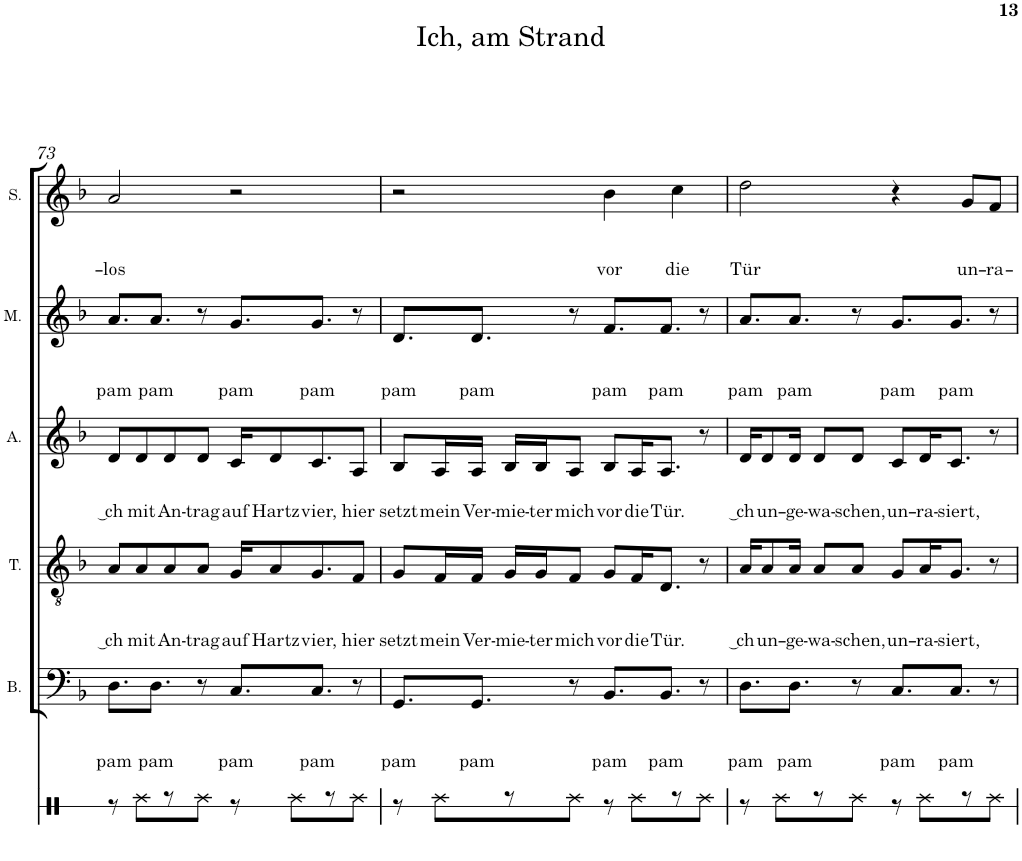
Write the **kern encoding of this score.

**kern	**kern	**text	**text	**text	**kern	**text	**text	**text	**kern	**text	**text	**text	**kern	**text	**text	**text	**kern	**text	**text	**text
*part6	*part5	*part5	*part5	*part5	*part4	*part4	*part4	*part4	*part3	*part3	*part3	*part3	*part2	*part2	*part2	*part2	*part1	*part1	*part1	*part1
*staff6	*staff5	*staff5	*staff5	*staff5	*staff4	*staff4	*staff4	*staff4	*staff3	*staff3	*staff3	*staff3	*staff2	*staff2	*staff2	*staff2	*staff1	*staff1	*staff1	*staff1
*I"Perkussion	*I"Bass	*	*	*	*I"Tenor	*	*	*	*I"Alt	*	*	*	*I"Mezzo	*	*	*	*I"Sopran	*	*	*
*	*I'B.	*	*	*	*I'T.	*	*	*	*I'A.	*	*	*	*I'M.	*	*	*	*I'S.	*	*	*
!!LO:PB:g=z
*clefX	*clefF4	*	*	*	*clefGv2	*	*	*	*clefG2	*	*	*	*clefG2	*	*	*	*clefG2	*	*	*
*k[b-]	*k[b-]	*	*	*	*k[b-]	*	*	*	*k[b-]	*	*	*	*k[b-]	*	*	*	*k[b-]	*	*	*
*d:	*d:	*	*	*	*d:	*	*	*	*d:	*	*	*	*d:	*	*	*	*d:	*	*	*
*M4/4	*M4/4	*	*	*	*M4/4	*	*	*	*M4/4	*	*	*	*M4/4	*	*	*	*M4/4	*	*	*
=73	=73	=73	=73	=73	=73	=73	=73	=73	=73	=73	=73	=73	=73	=73	=73	=73	=73	=73	=73	=73
!	!	!	!	!LO:LY:b	!	!	!	!LO:LY:b	!	!	!	!LO:LY:b	!	!	!	!LO:LY:b	!	!	!	!LO:LY:b
8r	8.D\L	.	.	pam	8A/L	.	.	‿ch	8d/L	.	.	‿ch	8.a/L	.	.	pam	2a/	.	.	-los
!	!	!	!	!	!	!	!	!LO:LY:b	!	!	!	!LO:LY:b	!	!	!	!	!	!	!	!
8Rg\L	.	.	.	.	8A/	.	.	mit	8d/	.	.	mit	.	.	.	.	.	.	.	.
!	!	!	!	!LO:LY:b	!	!	!	!	!	!	!	!	!	!	!	!LO:LY:b	!	!	!	!
.	8.D\J	.	.	pam	.	.	.	.	.	.	.	.	8.a/J	.	.	pam	.	.	.	.
!	!	!	!	!	!	!	!	!LO:LY:b	!	!	!	!LO:LY:b	!	!	!	!	!	!	!	!
8r	.	.	.	.	8A/	.	.	An-	8d/	.	.	An-	.	.	.	.	.	.	.	.
!	!	!	!	!	!	!	!	!LO:LY:b	!	!	!	!LO:LY:b	!	!	!	!	!	!	!	!
8Rg\J	8r	.	.	.	8A/J	.	.	-trag	8d/J	.	.	-trag	8r	.	.	.	.	.	.	.
!	!	!	!	!LO:LY:b	!	!	!	!LO:LY:b	!	!	!	!LO:LY:b	!	!	!	!LO:LY:b	!	!	!	!
8r	8.C/L	.	.	pam	16G/KL	.	.	auf	16c/KL	.	.	auf	8.g/L	.	.	pam	2r	.	.	.
!	!	!	!	!	!	!	!	!LO:LY:b	!	!	!	!LO:LY:b	!	!	!	!	!	!	!	!
.	.	.	.	.	8A/	.	.	Hartz	8d/	.	.	Hartz	.	.	.	.	.	.	.	.
8Rg\L	.	.	.	.	.	.	.	.	.	.	.	.	.	.	.	.	.	.	.	.
!	!	!	!	!LO:LY:b	!	!	!	!LO:LY:b	!	!	!	!LO:LY:b	!	!	!	!LO:LY:b	!	!	!	!
.	8.C/J	.	.	pam	8.G/	.	.	vier,	8.c/	.	.	vier,	8.g/J	.	.	pam	.	.	.	.
8r	.	.	.	.	.	.	.	.	.	.	.	.	.	.	.	.	.	.	.	.
!	!	!	!	!	!	!	!	!LO:LY:b	!	!	!	!LO:LY:b	!	!	!	!	!	!	!	!
8Rg\J	8r	.	.	.	8F/J	.	.	hier	8A/J	.	.	hier	8r	.	.	.	.	.	.	.
=74	=74	=74	=74	=74	=74	=74	=74	=74	=74	=74	=74	=74	=74	=74	=74	=74	=74	=74	=74	=74
!	!	!	!	!LO:LY:b	!	!	!	!LO:LY:b	!	!	!	!LO:LY:b	!	!	!	!LO:LY:b	!	!	!	!
8r	8.GG/L	.	.	pam	8G/L	.	.	setzt	8B-/L	.	.	setzt	8.d/L	.	.	pam	2r	.	.	.
!	!	!	!	!	!	!	!	!LO:LY:b	!	!	!	!LO:LY:b	!	!	!	!	!	!	!	!
8Rg\L	.	.	.	.	16F/L	.	.	mein	16A/L	.	.	mein	.	.	.	.	.	.	.	.
!	!	!	!	!LO:LY:b	!	!	!	!LO:LY:b	!	!	!	!LO:LY:b	!	!	!	!LO:LY:b	!	!	!	!
.	8.GG/J	.	.	pam	16F/JJ	.	.	Ver-	16A/JJ	.	.	Ver-	8.d/J	.	.	pam	.	.	.	.
!	!	!	!	!	!	!	!	!LO:LY:b	!	!	!	!LO:LY:b	!	!	!	!	!	!	!	!
8r	.	.	.	.	16G/LL	.	.	-mie-	16B-/LL	.	.	-mie-	.	.	.	.	.	.	.	.
!	!	!	!	!	!	!	!	!LO:LY:b	!	!	!	!LO:LY:b	!	!	!	!	!	!	!	!
.	.	.	.	.	16G/J	.	.	-ter	16B-/J	.	.	-ter	.	.	.	.	.	.	.	.
!	!	!	!	!	!	!	!	!LO:LY:b	!	!	!	!LO:LY:b	!	!	!	!	!	!	!	!
8Rg\J	8r	.	.	.	8F/J	.	.	mich	8A/J	.	.	mich	8r	.	.	.	.	.	.	.
!	!	!	!	!LO:LY:b	!	!	!	!LO:LY:b	!	!	!	!LO:LY:b	!	!	!	!LO:LY:b	!	!	!	!LO:LY:b
8r	8.BB-/L	.	.	pam	8G/L	.	.	vor	8B-/L	.	.	vor	8.f/L	.	.	pam	4b-\	.	.	vor
!	!	!	!	!	!	!	!	!LO:LY:b	!	!	!	!LO:LY:b	!	!	!	!	!	!	!	!
8Rg\L	.	.	.	.	16F/K	.	.	die	16A/K	.	.	die	.	.	.	.	.	.	.	.
!	!	!	!	!LO:LY:b	!	!	!	!LO:LY:b	!	!	!	!LO:LY:b	!	!	!	!LO:LY:b	!	!	!	!
.	8.BB-/J	.	.	pam	8.D/J	.	.	Tür.	8.A/J	.	.	Tür.	8.f/J	.	.	pam	.	.	.	.
!	!	!	!	!	!	!	!	!	!	!	!	!	!	!	!	!	!	!	!	!LO:LY:b
8r	.	.	.	.	.	.	.	.	.	.	.	.	.	.	.	.	4cc\	.	.	die
8Rg\J	8r	.	.	.	8r	.	.	.	8r	.	.	.	8r	.	.	.	.	.	.	.
=75	=75	=75	=75	=75	=75	=75	=75	=75	=75	=75	=75	=75	=75	=75	=75	=75	=75	=75	=75	=75
!	!	!	!	!LO:LY:b	!	!	!	!LO:LY:b	!	!	!	!LO:LY:b	!	!	!	!LO:LY:b	!	!	!	!LO:LY:b
8r	8.D\L	.	.	pam	16A/KL	.	.	‿ch	16d/KL	.	.	‿ch	8.a/L	.	.	pam	2dd\	.	.	Tür
!	!	!	!	!	!	!	!	!LO:LY:b	!	!	!	!LO:LY:b	!	!	!	!	!	!	!	!
.	.	.	.	.	8A/	.	.	un-	8d/	.	.	un-	.	.	.	.	.	.	.	.
8Rg\L	.	.	.	.	.	.	.	.	.	.	.	.	.	.	.	.	.	.	.	.
!	!	!	!	!LO:LY:b	!	!	!	!LO:LY:b	!	!	!	!LO:LY:b	!	!	!	!LO:LY:b	!	!	!	!
.	8.D\J	.	.	pam	16A/Jk	.	.	-ge-	16d/Jk	.	.	-ge-	8.a/J	.	.	pam	.	.	.	.
!	!	!	!	!	!	!	!	!LO:LY:b	!	!	!	!LO:LY:b	!	!	!	!	!	!	!	!
8r	.	.	.	.	8A/L	.	.	-wa-	8d/L	.	.	-wa-	.	.	.	.	.	.	.	.
!	!	!	!	!	!	!	!	!LO:LY:b	!	!	!	!LO:LY:b	!	!	!	!	!	!	!	!
8Rg\J	8r	.	.	.	8A/J	.	.	-schen,	8d/J	.	.	-schen,	8r	.	.	.	.	.	.	.
!	!	!	!	!LO:LY:b	!	!	!	!LO:LY:b	!	!	!	!LO:LY:b	!	!	!	!LO:LY:b	!	!	!	!
8r	8.C/L	.	.	pam	8G/L	.	.	un-	8c/L	.	.	un-	8.g/L	.	.	pam	4r	.	.	.
!	!	!	!	!	!	!	!	!LO:LY:b	!	!	!	!LO:LY:b	!	!	!	!	!	!	!	!
8Rg\L	.	.	.	.	16A/K	.	.	-ra-	16d/K	.	.	-ra-	.	.	.	.	.	.	.	.
!	!	!	!	!LO:LY:b	!	!	!	!LO:LY:b	!	!	!	!LO:LY:b	!	!	!	!LO:LY:b	!	!	!	!
.	8.C/J	.	.	pam	8.G/J	.	.	-siert,	8.c/J	.	.	-siert,	8.g/J	.	.	pam	.	.	.	.
!	!	!	!	!	!	!	!	!	!	!	!	!	!	!	!	!	!	!	!	!LO:LY:b
8r	.	.	.	.	.	.	.	.	.	.	.	.	.	.	.	.	8g/L	.	.	un-
!	!	!	!	!	!	!	!	!	!	!	!	!	!	!	!	!	!	!	!	!LO:LY:b
8Rg\J	8r	.	.	.	8r	.	.	.	8r	.	.	.	8r	.	.	.	8f/J	.	.	-ra-
=	=	=	=	=	=	=	=	=	=	=	=	=	=	=	=	=	=	=	=	=
*-	*-	*-	*-	*-	*-	*-	*-	*-	*-	*-	*-	*-	*-	*-	*-	*-	*-	*-	*-	*-
